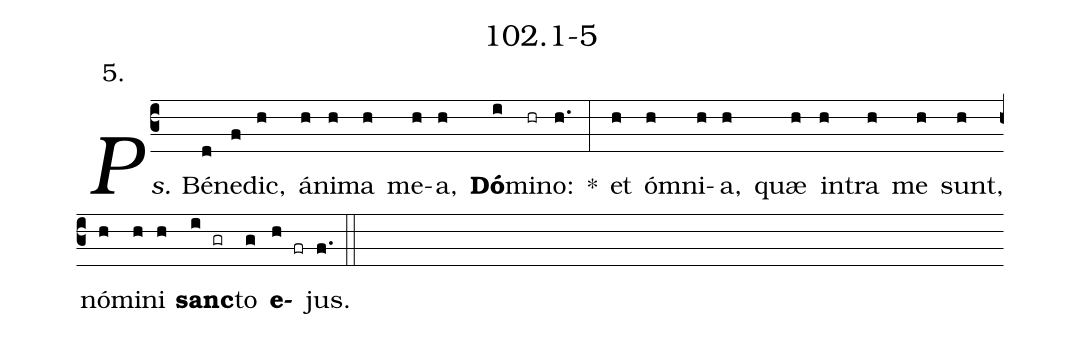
name: 102.1-5;
annotation: 5.;
%%
(c3)<i>Ps.</i> Bé(d)ne(f)dic,(h) á(h)ni(h)ma(h) me(h)a,(h) <b>Dó</b>(i)mi(hr)no:(h.) *(:) et(h) óm(h)ni(h)a,(h) quæ(h) in(h)tra(h) me(h) sunt,(h) nó(h)mi(h)ni(h) <b>sanc</b>(i gr)to(g) <b>e</b>(h fr)jus.(f.) (::)


%E(h) u(h) o(i) u(g) a(h) e.(f.) (::)
